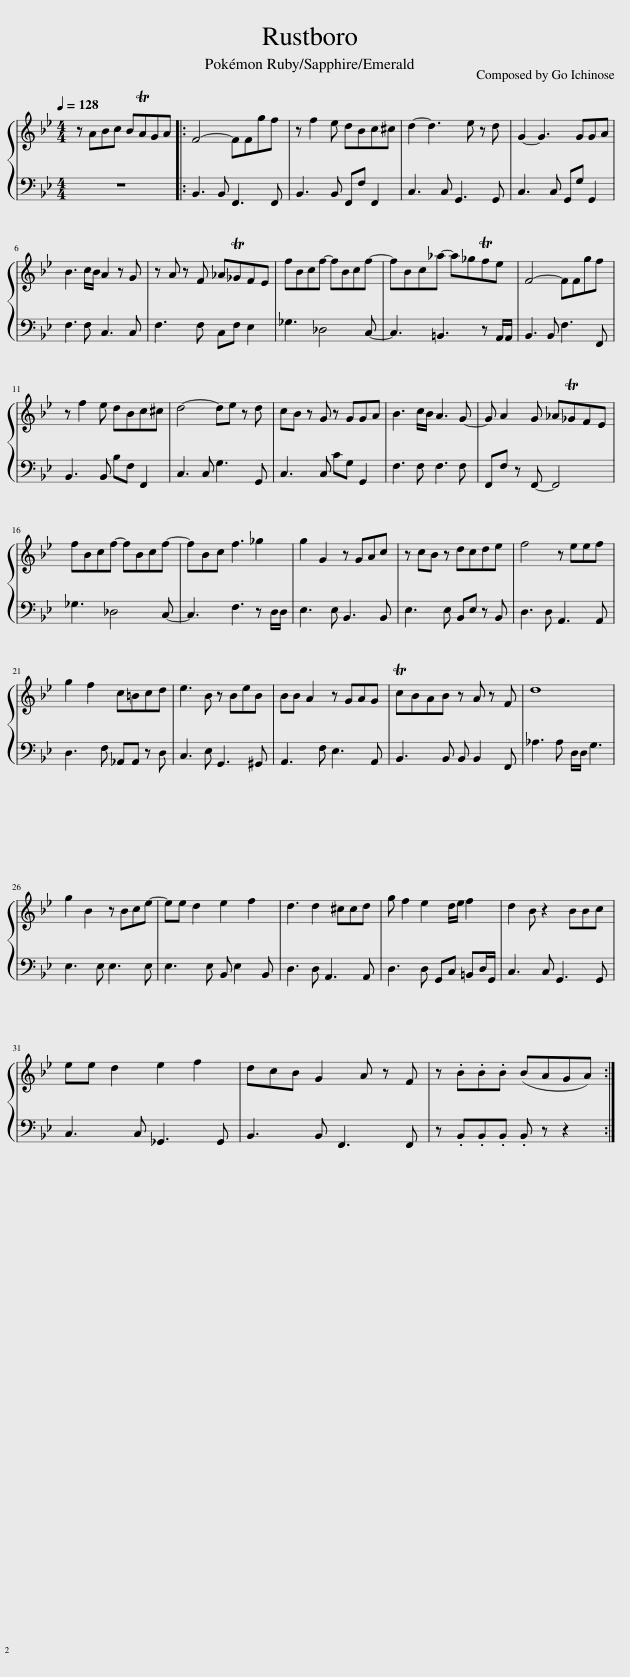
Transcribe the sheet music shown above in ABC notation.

X:1
%%score { 1 | 2 }
L:1/8
Q:1/4=128
M:4/4
I:linebreak $
K:Bb
V:1 treble
V:2 bass
V:1
 z ABc BTAGA |: F4- FFgf | z f2 e dBc^c | d2- d3 e z d | G2- G3 GGA |$ %5
 B3 c/B/ A2 z G | z A z F _AT_GFE | fBcf- fBcf- | fBc_a- a_gTfe | F4- FFgf |$ %10
 z f2 e dBc^c | d4- de z d | cB z G z GGA | B3 c/B/ A3 G- | G A2 G _AT_GFE |$ %15
 fBcf- fBcf- | fBc f3 _g2 | g2 G2 z GAc | z cB z dcde | f4 z eef |$ %20
 g2 f2 c=Bcd | e3 B z BeB | BB A2 z GAG | TcBAB z A z F | d8 |$ %25
 g2 B2 z Bce- | ee d2 e2 f2 | d3 d2 ^ccd | g f2 e2 d/e/ f2 | d2 B z2 BBc |$ %30
 ee d2 e2 f2 | dcB G2 A z F | z .B.B.B (BAGA) :| %33
V:2
 z8 |: B,,3 B,, F,,3 F,, | B,,3 B,, F,,F, F,,2 | C,3 C, G,,3 G,, | C,3 C, G,,G, G,,2 |$ %5
 F,3 F, C,3 C, | F,3 F, C,F, E,2 | _G,3 _D,4 C,- | C,3 =B,,3 z A,,/A,,/ | B,,3 B,, F,3 F,, |$ %10
 B,,3 B,, B,F, F,,2 | C,3 C, G,3 G,, | C,3 C, CG, G,,2 | F,3 F, F,3 F, | F,,F, z F,,- F,,4 |$ %15
 _G,3 _D,4 C,- | C,3 F,3 z D,/D,/ | E,3 E, B,,3 B,, | E,3 E, B,,E, z B,, | D,3 D, A,,3 A,, |$ %20
 D,3 F, _A,,A,, z D, | C,3 E, G,,3 ^G,, | A,,3 F, E,3 A,, | B,,3 B,, B,, B,,2 F,, | _A,3 A, D,/D,/ G,3 |$ %25
 E,3 E, E,3 E, | E,3 E, B,, E,2 B,, | D,3 D, A,,3 A,, | D,3 D, G,,C, =B,,D,/G,,/ | C,3 C, G,,3 G,, |$ %30
 C,3 C, _G,,3 G,, | B,,3 B,, F,,3 F,, | z .B,,.B,,.B,, .B,, z z2 :| %33
